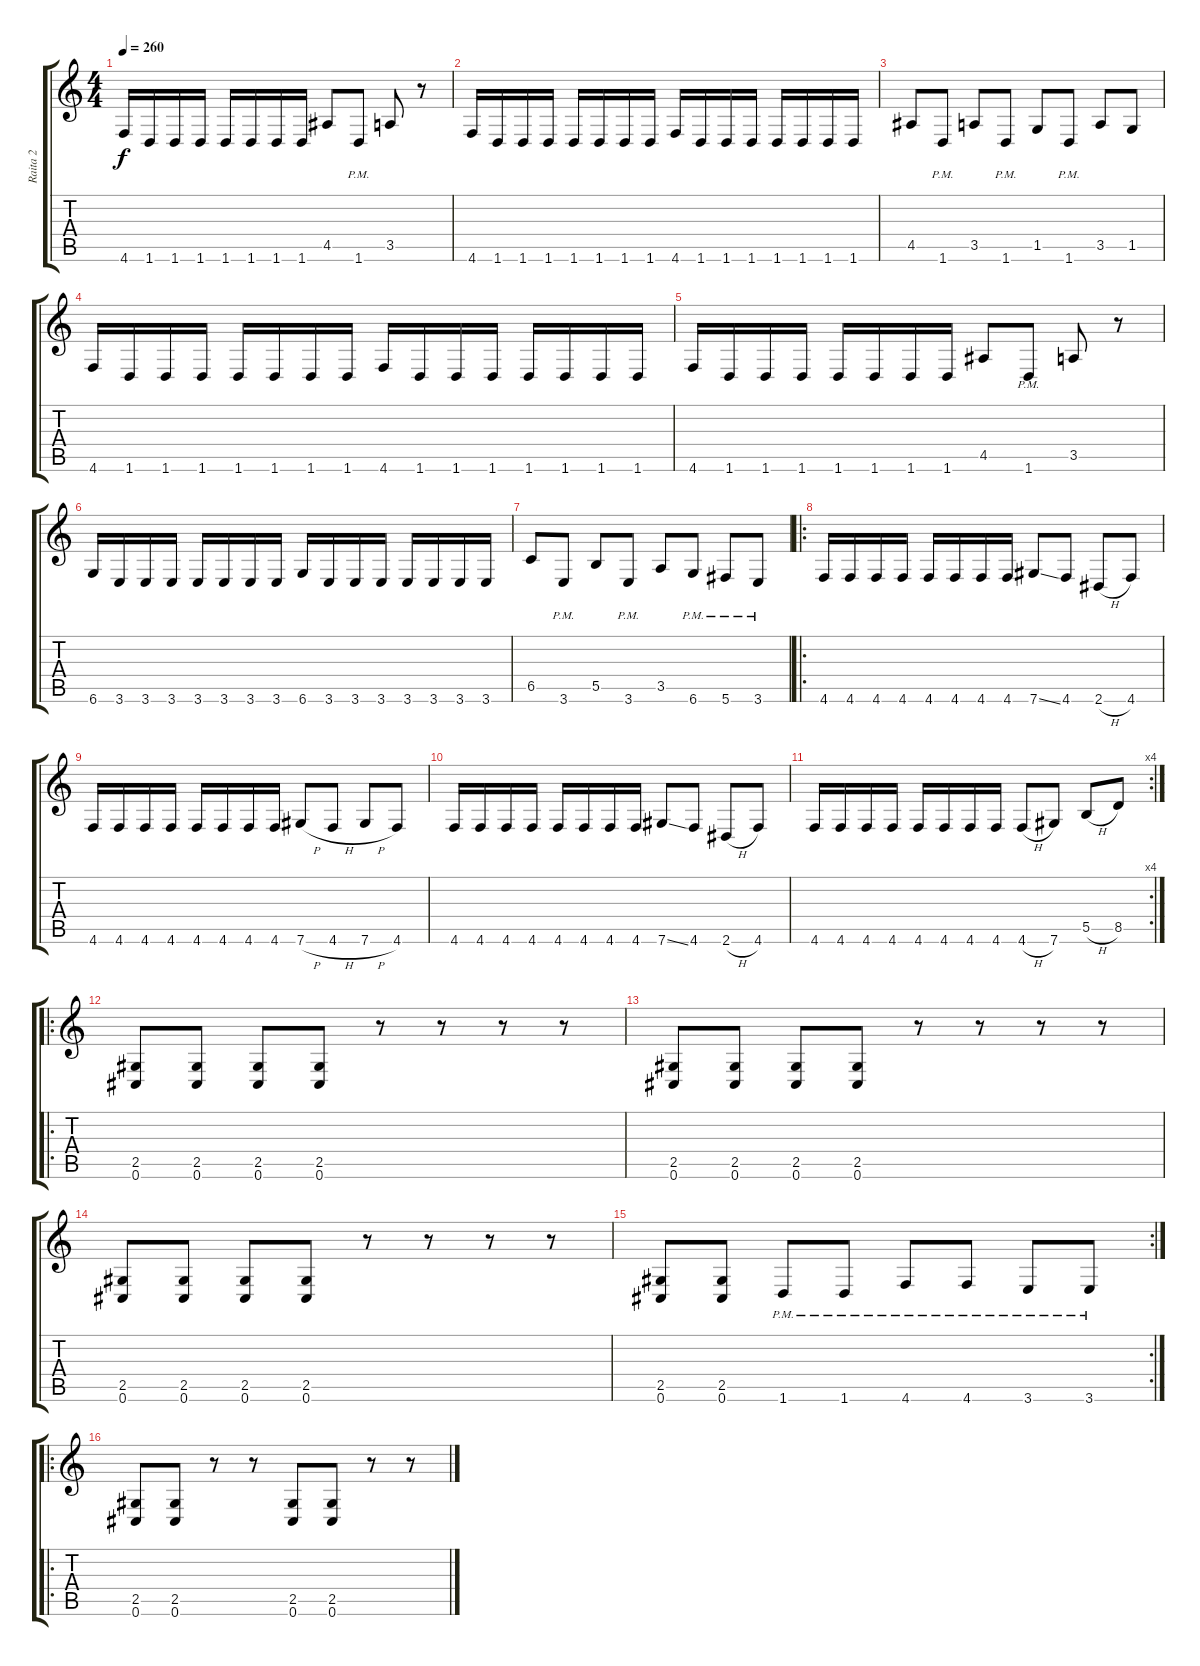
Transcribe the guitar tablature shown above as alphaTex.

\track ("Raita 2" "Raita 2") {instrument distortionguitar}
\staff {score tabs}
\tuning (Db4 Ab3 E3 B2 Gb2 Db2) {hide}
\ts (4 4)
\tempo 260
\clef g2
\ks c
4.6.16{dy f} 1.6.16 1.6.16 1.6.16 1.6.16 1.6.16 1.6.16 1.6.16 4.5.8 1.6{pm}.8 3.5.8 r.8 |
4.6.16 1.6.16 1.6.16 1.6.16 1.6.16 1.6.16 1.6.16 1.6.16 4.6.16 1.6.16 1.6.16 1.6.16 1.6.16 1.6.16 1.6.16 1.6.16 |
4.5.8 1.6{pm}.8 3.5.8 1.6{pm}.8 1.5.8 1.6{pm}.8 3.5.8 1.5.8 |
4.6.16 1.6.16 1.6.16 1.6.16 1.6.16 1.6.16 1.6.16 1.6.16 4.6.16 1.6.16 1.6.16 1.6.16 1.6.16 1.6.16 1.6.16 1.6.16 |
4.6.16 1.6.16 1.6.16 1.6.16 1.6.16 1.6.16 1.6.16 1.6.16 4.5.8 1.6{pm}.8 3.5.8 r.8 |
6.6.16 3.6.16 3.6.16 3.6.16 3.6.16 3.6.16 3.6.16 3.6.16 6.6.16 3.6.16 3.6.16 3.6.16 3.6.16 3.6.16 3.6.16 3.6.16 |
6.5.8 3.6{pm}.8 5.5.8 3.6{pm}.8 3.5.8 6.6{pm}.8 5.6{pm}.8 3.6{pm}.8 |
\ro
4.6.16 4.6.16 4.6.16 4.6.16 4.6.16 4.6.16 4.6.16 4.6.16 7.6{ss}.8 4.6.8 2.6{h}.8 4.6.8 |
4.6.16 4.6.16 4.6.16 4.6.16 4.6.16 4.6.16 4.6.16 4.6.16 7.6{h}.8 4.6{h}.8 7.6{h}.8 4.6.8 |
4.6.16 4.6.16 4.6.16 4.6.16 4.6.16 4.6.16 4.6.16 4.6.16 7.6{ss}.8 4.6.8 2.6{h}.8 4.6.8 |
\rc 4
4.6.16 4.6.16 4.6.16 4.6.16 4.6.16 4.6.16 4.6.16 4.6.16 4.6{h}.8 7.6.8 5.5{h}.8 8.5.8 |
\ro
(2.5 0.6).8 (2.5 0.6).8 (2.5 0.6).8 (2.5 0.6).8 r.8 r.8 r.8 r.8 |
(2.5 0.6).8 (2.5 0.6).8 (2.5 0.6).8 (2.5 0.6).8 r.8 r.8 r.8 r.8 |
(2.5 0.6).8 (2.5 0.6).8 (2.5 0.6).8 (2.5 0.6).8 r.8 r.8 r.8 r.8 |
\rc 2
(2.5 0.6).8 (2.5 0.6).8 1.6{pm}.8 1.6{pm}.8 4.6{pm}.8 4.6{pm}.8 3.6{pm}.8 3.6{pm}.8 |
\ro
(2.5 0.6).8 (2.5 0.6).8 r.8 r.8 (2.5 0.6).8 (2.5 0.6).8 r.8 r.8
